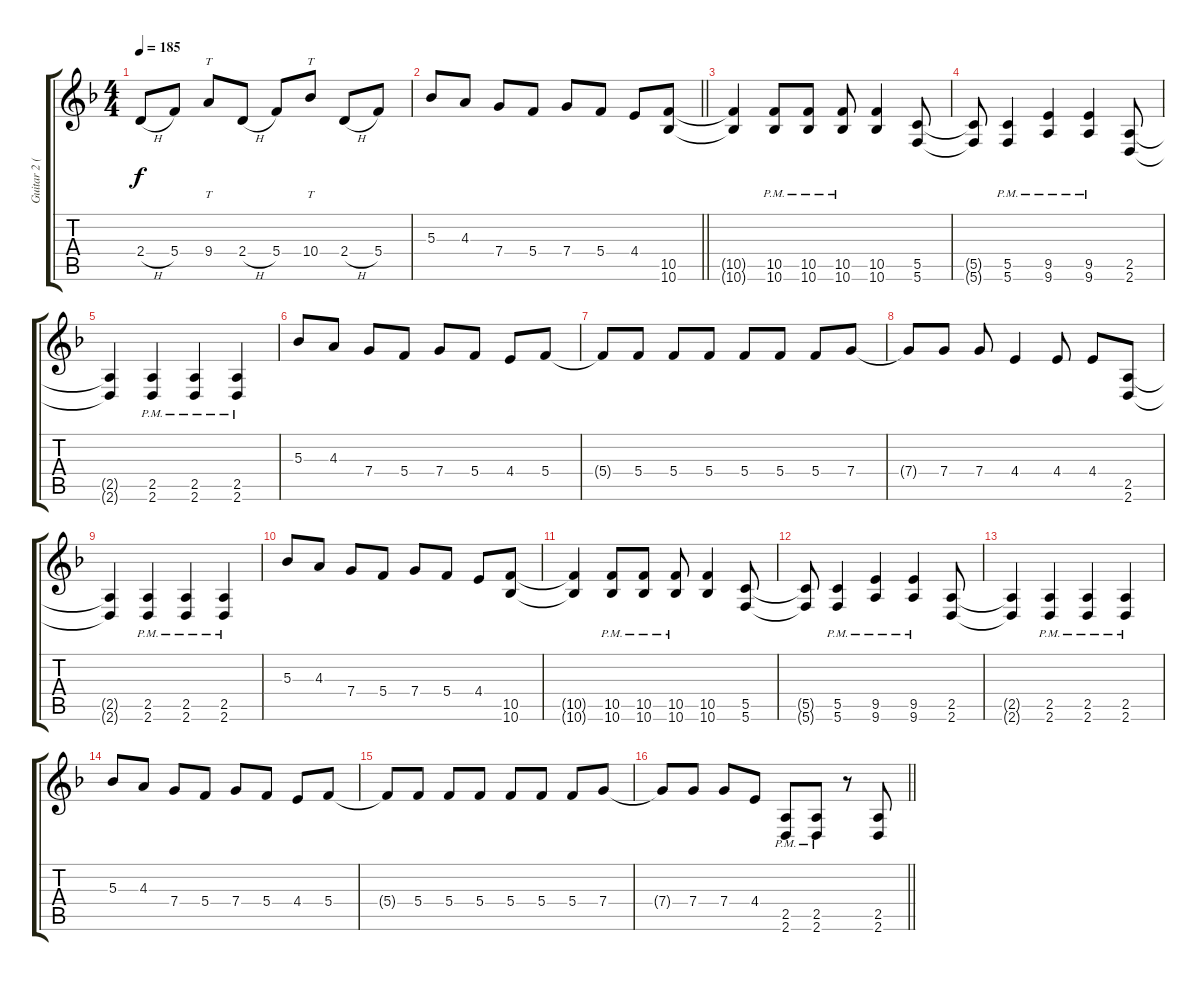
\track ("Guitar 2 (Distorted- Padget)" "Guitar 2 (") {instrument distortionguitar}
\staff {score tabs}
\tuning (D4 A3 F3 C3 G2 C2) {hide}
\ts (4 4)
\tempo 185
\clef g2
\ks dminor
2.4{h}.8{dy f} 5.4.8 9.4.8{tt} 2.4{h}.8 5.4.8 10.4.8{tt} 2.4{h}.8 5.4.8 |
\barLineRight lightlight
5.3.8 4.3.8 7.4.8 5.4.8 7.4.8 5.4.8 4.4.8 (10.5 10.6).8 |
(10.5{t} 10.6{t}).4 (10.5{pm} 10.6{pm}).8 (10.5{pm} 10.6{pm}).8 (10.5{pm} 10.6{pm}).8 (10.5 10.6).4 (5.5 5.6).8 |
(5.5{t} 5.6{t}).8 (5.5{pm} 5.6{pm}).4 (9.5{pm} 9.6{pm}).4 (9.5{pm} 9.6{pm}).4 (2.5 2.6).8 |
(2.5{t} 2.6{t}).4 (2.5{pm} 2.6{pm}).4 (2.5{pm} 2.6{pm}).4 (2.5{pm} 2.6{pm}).4 |
5.3.8 4.3.8 7.4.8 5.4.8 7.4.8 5.4.8 4.4.8 5.4.8 |
5.4{t}.8 5.4.8 5.4.8 5.4.8 5.4.8 5.4.8 5.4.8 7.4.8 |
7.4{t}.8 7.4.8 7.4.8 4.4.4 4.4.8 4.4.8 (2.5 2.6).8 |
(2.5{t} 2.6{t}).4 (2.5{pm} 2.6{pm}).4 (2.5{pm} 2.6{pm}).4 (2.5{pm} 2.6{pm}).4 |
5.3.8 4.3.8 7.4.8 5.4.8 7.4.8 5.4.8 4.4.8 (10.5 10.6).8 |
(10.5{t} 10.6{t}).4 (10.5{pm} 10.6{pm}).8 (10.5{pm} 10.6{pm}).8 (10.5{pm} 10.6{pm}).8 (10.5 10.6).4 (5.5 5.6).8 |
(5.5{t} 5.6{t}).8 (5.5{pm} 5.6{pm}).4 (9.5{pm} 9.6{pm}).4 (9.5{pm} 9.6{pm}).4 (2.5 2.6).8 |
(2.5{t} 2.6{t}).4 (2.5{pm} 2.6{pm}).4 (2.5{pm} 2.6{pm}).4 (2.5{pm} 2.6{pm}).4 |
5.3.8 4.3.8 7.4.8 5.4.8 7.4.8 5.4.8 4.4.8 5.4.8 |
5.4{t}.8 5.4.8 5.4.8 5.4.8 5.4.8 5.4.8 5.4.8 7.4.8 |
\barLineRight lightlight
7.4{t}.8 7.4.8 7.4.8 4.4.8 (2.5{pm} 2.6{pm}).8 (2.5{pm} 2.6{pm}).8 r.8 (2.5 2.6).8
